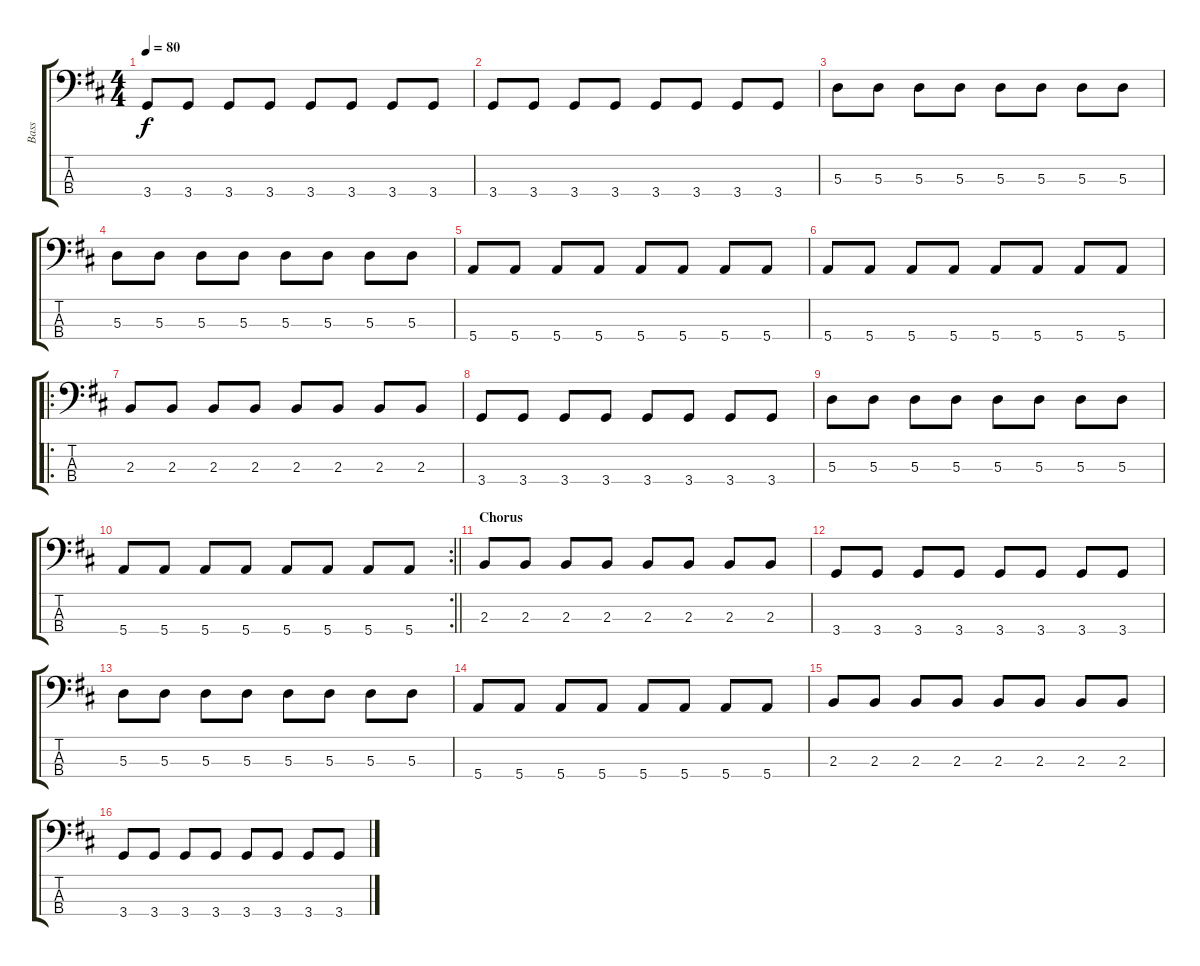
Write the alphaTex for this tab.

\track ("Bass" "Bass") {instrument electricbassfinger}
\staff {score tabs}
\tuning (G2 D2 A1 E1) {hide}
\ts (4 4)
\tempo 80
\clef f4
\ks d
3.4.8{dy f} 3.4.8 3.4.8 3.4.8 3.4.8 3.4.8 3.4.8 3.4.8 |
3.4.8 3.4.8 3.4.8 3.4.8 3.4.8 3.4.8 3.4.8 3.4.8 |
5.3.8 5.3.8 5.3.8 5.3.8 5.3.8 5.3.8 5.3.8 5.3.8 |
5.3.8 5.3.8 5.3.8 5.3.8 5.3.8 5.3.8 5.3.8 5.3.8 |
5.4.8 5.4.8 5.4.8 5.4.8 5.4.8 5.4.8 5.4.8 5.4.8 |
5.4.8 5.4.8 5.4.8 5.4.8 5.4.8 5.4.8 5.4.8 5.4.8 |
\ro
2.3.8 2.3.8 2.3.8 2.3.8 2.3.8 2.3.8 2.3.8 2.3.8 |
3.4.8 3.4.8 3.4.8 3.4.8 3.4.8 3.4.8 3.4.8 3.4.8 |
5.3.8 5.3.8 5.3.8 5.3.8 5.3.8 5.3.8 5.3.8 5.3.8 |
\rc 2
\barLineRight lightlight
5.4.8 5.4.8 5.4.8 5.4.8 5.4.8 5.4.8 5.4.8 5.4.8 |
\section ("" "Chorus")
2.3.8 2.3.8 2.3.8 2.3.8 2.3.8 2.3.8 2.3.8 2.3.8 |
3.4.8 3.4.8 3.4.8 3.4.8 3.4.8 3.4.8 3.4.8 3.4.8 |
5.3.8 5.3.8 5.3.8 5.3.8 5.3.8 5.3.8 5.3.8 5.3.8 |
5.4.8 5.4.8 5.4.8 5.4.8 5.4.8 5.4.8 5.4.8 5.4.8 |
2.3.8 2.3.8 2.3.8 2.3.8 2.3.8 2.3.8 2.3.8 2.3.8 |
3.4.8 3.4.8 3.4.8 3.4.8 3.4.8 3.4.8 3.4.8 3.4.8
